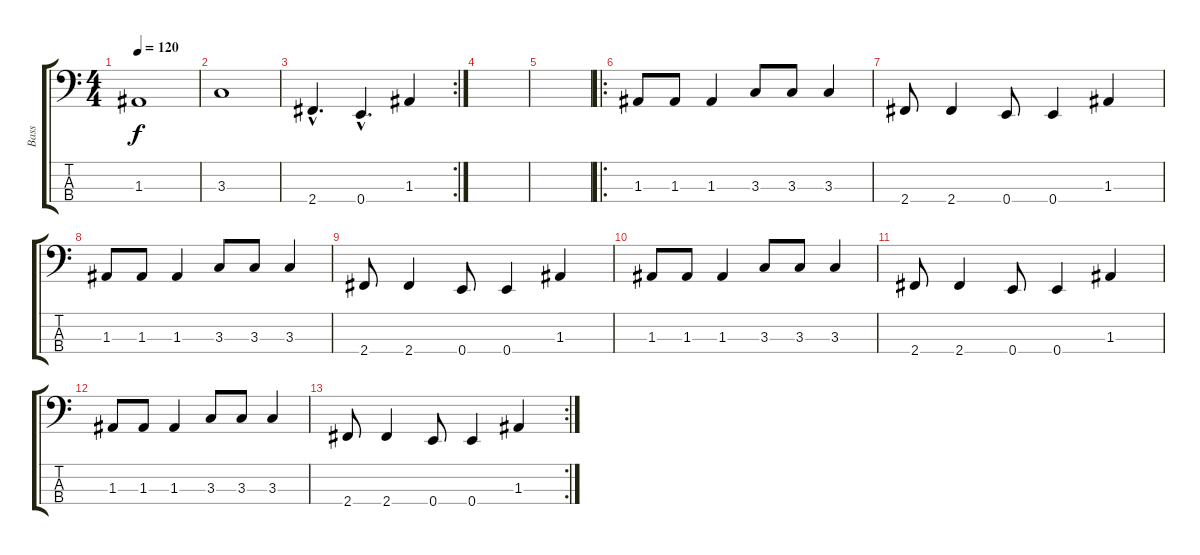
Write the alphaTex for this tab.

\track ("Bass" "Bass") {instrument electricbassfinger}
\staff {score tabs}
\tuning (G2 D2 A1 E1) {hide}
\ts (4 4)
\tempo 120
\clef f4
\ks c
1.3.1{dy f} |
3.3.1 |
\rc 2
2.4{hac}.4{d} 0.4{hac}.4{d} 1.3.4 |
|
|
\ro
1.3.8 1.3.8 1.3.4 3.3.8 3.3.8 3.3.4 |
2.4.8 2.4.4 0.4.8 0.4.4 1.3.4 |
1.3.8 1.3.8 1.3.4 3.3.8 3.3.8 3.3.4 |
2.4.8 2.4.4 0.4.8 0.4.4 1.3.4 |
1.3.8 1.3.8 1.3.4 3.3.8 3.3.8 3.3.4 |
2.4.8 2.4.4 0.4.8 0.4.4 1.3.4 |
1.3.8 1.3.8 1.3.4 3.3.8 3.3.8 3.3.4 |
\rc 2
2.4.8 2.4.4 0.4.8 0.4.4 1.3.4
